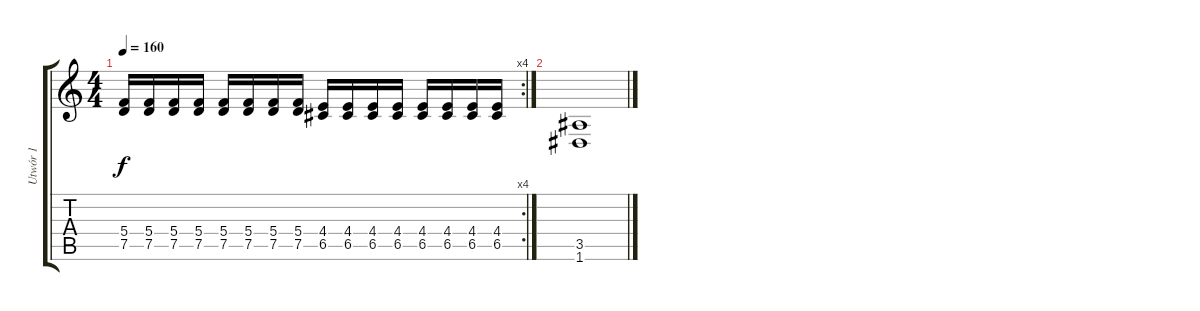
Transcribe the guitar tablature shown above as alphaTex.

\track ("Utwór 1" "Utwór 1") {instrument overdrivenguitar}
\staff {score tabs}
\tuning (D4 A3 F3 C3 G2 D2) {hide}
\rc 4
\ts (4 4)
\tempo 160
\clef g2
\ks c
(5.4 7.5).16{dy f} (5.4 7.5).16 (5.4 7.5).16 (5.4 7.5).16 (5.4 7.5).16 (5.4 7.5).16 (5.4 7.5).16 (5.4 7.5).16 (4.4 6.5).16 (4.4 6.5).16 (4.4 6.5).16 (4.4 6.5).16 (4.4 6.5).16 (4.4 6.5).16 (4.4 6.5).16 (4.4 6.5).16 |
(3.5 1.6).1
